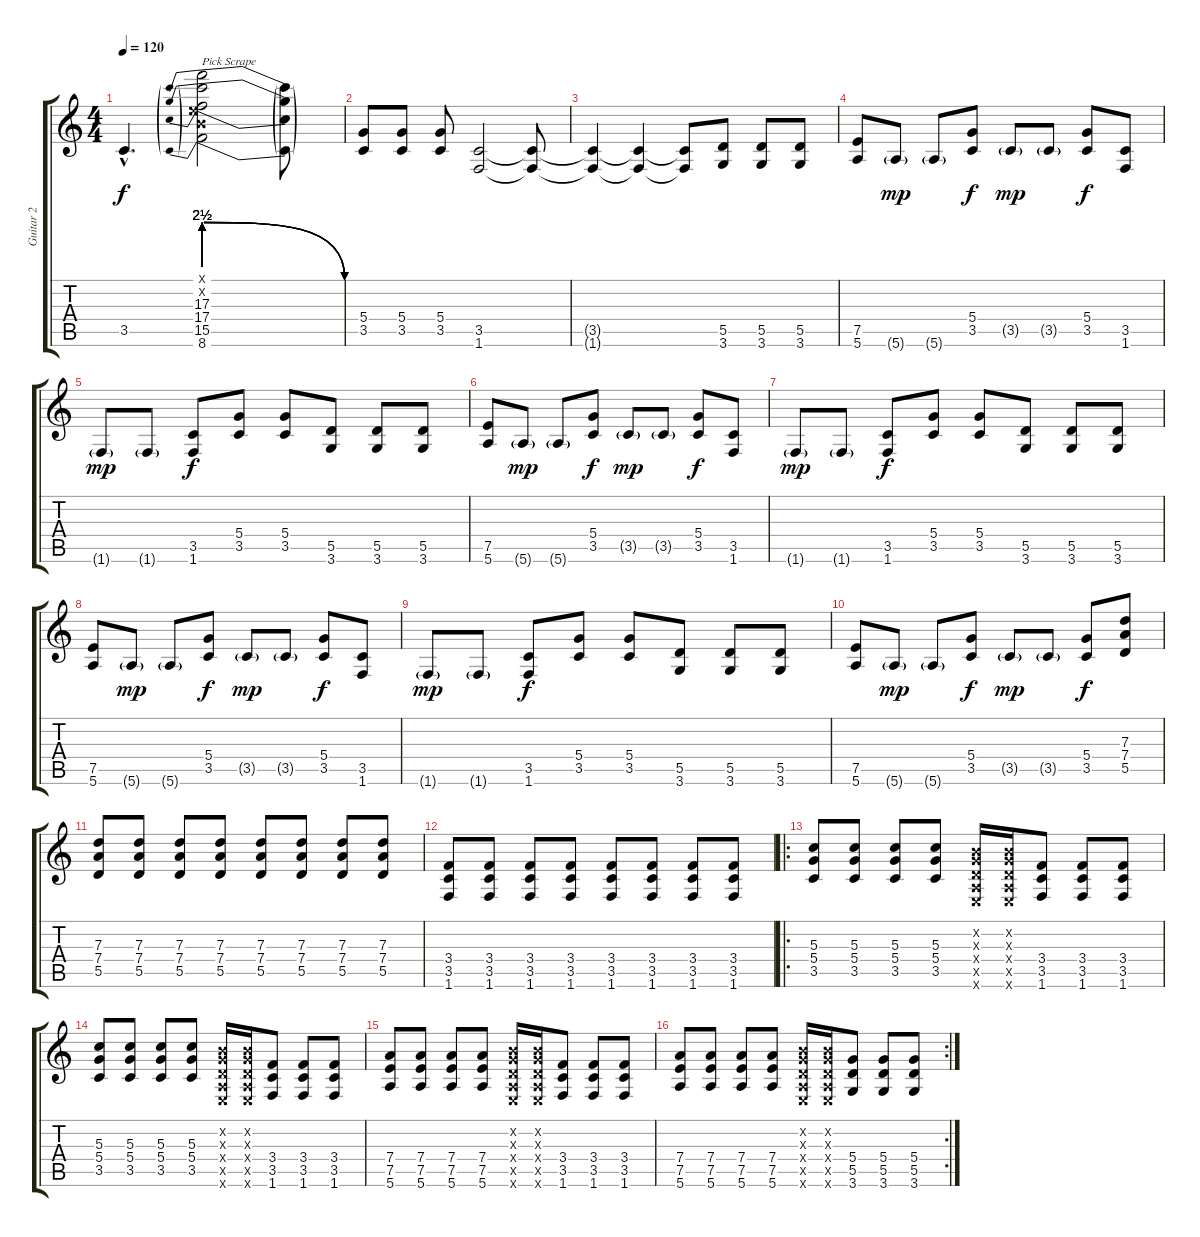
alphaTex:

\track ("Guitar 2" "Guitar 2") {instrument overdrivenguitar}
\staff {score tabs}
\tuning (E4 B3 G3 D3 A2 E2) {hide}
\ts (4 4)
\tempo 120
\clef g2
\ks c
3.5{hac t}.4{d dy f} (0.1{x} 0.2{x} 17.3{be (prebendrelease 0 10 60 0)} 17.4{be (prebendrelease 0 10 60 0)} 15.5{be (prebendrelease 0 10 60 0)} 8.6{be (prebendrelease 0 10 60 0)}).2{txt "Pick Scrape" instrument lead5charang} (17.3{t} 17.4{t} 15.5{t} 8.6{t}).8 |
(5.4 3.5).8{instrument overdrivenguitar} (5.4 3.5).8 (5.4 3.5).8 (3.5 1.6).2 (3.5{t} 1.6{t}).8 |
(3.5{t} 1.6{t}).4 (3.5{t} 1.6{t}).4 (3.5{t} 1.6{t}).8 (5.5 3.6).8 (5.5 3.6).8 (5.5 3.6).8 |
(7.5 5.6).8 5.6{g}.8{dy mp} 5.6{g}.8 (5.4 3.5).8{dy f} 3.5{g}.8{dy mp} 3.5{g}.8 (5.4 3.5).8{dy f} (3.5 1.6).8 |
1.6{g}.8{dy mp} 1.6{g}.8 (3.5 1.6).8{dy f} (5.4 3.5).8 (5.4 3.5).8 (5.5 3.6).8 (5.5 3.6).8 (5.5 3.6).8 |
(7.5 5.6).8 5.6{g}.8{dy mp} 5.6{g}.8 (5.4 3.5).8{dy f} 3.5{g}.8{dy mp} 3.5{g}.8 (5.4 3.5).8{dy f} (3.5 1.6).8 |
1.6{g}.8{dy mp} 1.6{g}.8 (3.5 1.6).8{dy f} (5.4 3.5).8 (5.4 3.5).8 (5.5 3.6).8 (5.5 3.6).8 (5.5 3.6).8 |
(7.5 5.6).8 5.6{g}.8{dy mp} 5.6{g}.8 (5.4 3.5).8{dy f} 3.5{g}.8{dy mp} 3.5{g}.8 (5.4 3.5).8{dy f} (3.5 1.6).8 |
1.6{g}.8{dy mp} 1.6{g}.8 (3.5 1.6).8{dy f} (5.4 3.5).8 (5.4 3.5).8 (5.5 3.6).8 (5.5 3.6).8 (5.5 3.6).8 |
(7.5 5.6).8 5.6{g}.8{dy mp} 5.6{g}.8 (5.4 3.5).8{dy f} 3.5{g}.8{dy mp} 3.5{g}.8 (5.4 3.5).8{dy f} (7.3 7.4 5.5).8 |
(7.3 7.4 5.5).8 (7.3 7.4 5.5).8 (7.3 7.4 5.5).8 (7.3 7.4 5.5).8 (7.3 7.4 5.5).8 (7.3 7.4 5.5).8 (7.3 7.4 5.5).8 (7.3 7.4 5.5).8 |
(3.4 3.5 1.6).8 (3.4 3.5 1.6).8 (3.4 3.5 1.6).8 (3.4 3.5 1.6).8 (3.4 3.5 1.6).8 (3.4 3.5 1.6).8 (3.4 3.5 1.6).8 (3.4 3.5 1.6).8 |
\ro
(5.3 5.4 3.5).8 (5.3 5.4 3.5).8 (5.3 5.4 3.5).8 (5.3 5.4 3.5).8 (0.2{x} 0.3{x} 0.4{x} 0.5{x} 0.6{x}).16 (0.2{x} 0.3{x} 0.4{x} 0.5{x} 0.6{x}).16 (3.4 3.5 1.6).8 (3.4 3.5 1.6).8 (3.4 3.5 1.6).8 |
(5.3 5.4 3.5).8 (5.3 5.4 3.5).8 (5.3 5.4 3.5).8 (5.3 5.4 3.5).8 (0.2{x} 0.3{x} 0.4{x} 0.5{x} 0.6{x}).16 (0.2{x} 0.3{x} 0.4{x} 0.5{x} 0.6{x}).16 (3.4 3.5 1.6).8 (3.4 3.5 1.6).8 (3.4 3.5 1.6).8 |
(7.4 7.5 5.6).8 (7.4 7.5 5.6).8 (7.4 7.5 5.6).8 (7.4 7.5 5.6).8 (0.2{x} 0.3{x} 0.4{x} 0.5{x} 0.6{x}).16 (0.2{x} 0.3{x} 0.4{x} 0.5{x} 0.6{x}).16 (3.4 3.5 1.6).8 (3.4 3.5 1.6).8 (3.4 3.5 1.6).8 |
\rc 2
(7.4 7.5 5.6).8 (7.4 7.5 5.6).8 (7.4 7.5 5.6).8 (7.4 7.5 5.6).8 (0.2{x} 0.3{x} 0.4{x} 0.5{x} 0.6{x}).16 (0.2{x} 0.3{x} 0.4{x} 0.5{x} 0.6{x}).16 (5.4 5.5 3.6).8 (5.4 5.5 3.6).8 (5.4 5.5 3.6).8
